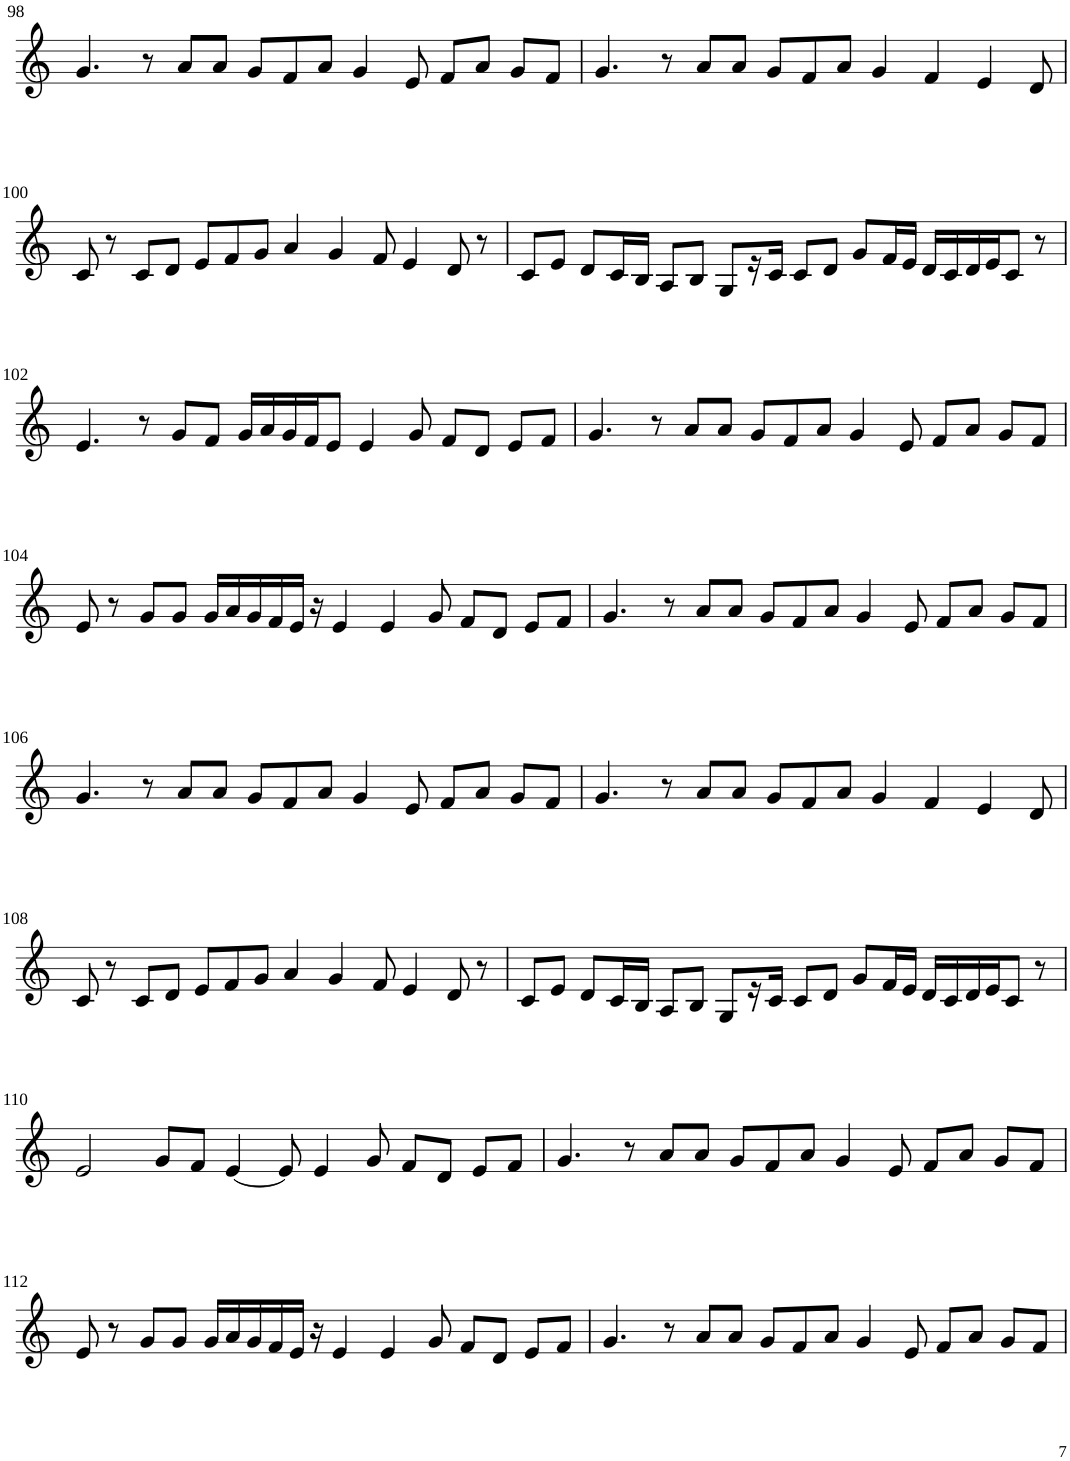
**kern
*part1
*staff1
*I"Violin
!!LO:PB:g=z
*clefG2
*k[]
*M8/4
=98
4.g/
8r
8a/L
8a/J
8g/L
8f/
8a/J
4g/
8e/
8f/L
8a/J
8g/L
8f/J
=99
4.g/
8r
8a/L
8a/J
8g/L
8f/
8a/J
4g/
4f/
4e/
8d/
!!LO:LB:g=z
=100
8c/
8r
8c/L
8d/J
8e/L
8f/
8g/J
4a/
4g/
8f/
4e/
8d/
8r
=101
8c/L
8e/J
8d/L
16c/L
16B/JJ
8A/L
8B/J
8G/L
16r
16c/JJ
8c/L
8d/J
8g/L
16f/L
16e/JJ
16d/LL
16c/
16d/
16e/J
8c/J
8r
!!LO:LB:g=z
=102
4.e/
8r
8g/L
8f/J
16g/LL
16a/
16g/
16f/J
8e/J
4e/
8g/
8f/L
8d/J
8e/L
8f/J
=103
4.g/
8r
8a/L
8a/J
8g/L
8f/
8a/J
4g/
8e/
8f/L
8a/J
8g/L
8f/J
!!LO:LB:g=z
=104
8e/
8r
8g/L
8g/J
16g/LL
16a/
16g/
16f/
16e/JJ
16r
4e/
4e/
8g/
8f/L
8d/J
8e/L
8f/J
=105
4.g/
8r
8a/L
8a/J
8g/L
8f/
8a/J
4g/
8e/
8f/L
8a/J
8g/L
8f/J
!!LO:LB:g=z
=106
4.g/
8r
8a/L
8a/J
8g/L
8f/
8a/J
4g/
8e/
8f/L
8a/J
8g/L
8f/J
=107
4.g/
8r
8a/L
8a/J
8g/L
8f/
8a/J
4g/
4f/
4e/
8d/
!!LO:LB:g=z
=108
8c/
8r
8c/L
8d/J
8e/L
8f/
8g/J
4a/
4g/
8f/
4e/
8d/
8r
=109
8c/L
8e/J
8d/L
16c/L
16B/JJ
8A/L
8B/J
8G/L
16r
16c/JJ
8c/L
8d/J
8g/L
16f/L
16e/JJ
16d/LL
16c/
16d/
16e/J
8c/J
8r
!!LO:LB:g=z
=110
2e/
8g/L
8f/J
[4e/
8e/]
4e/
8g/
8f/L
8d/J
8e/L
8f/J
=111
4.g/
8r
8a/L
8a/J
8g/L
8f/
8a/J
4g/
8e/
8f/L
8a/J
8g/L
8f/J
!!LO:LB:g=z
=112
8e/
8r
8g/L
8g/J
16g/LL
16a/
16g/
16f/
16e/JJ
16r
4e/
4e/
8g/
8f/L
8d/J
8e/L
8f/J
=113
4.g/
8r
8a/L
8a/J
8g/L
8f/
8a/J
4g/
8e/
8f/L
8a/J
8g/L
8f/J
=
*-
